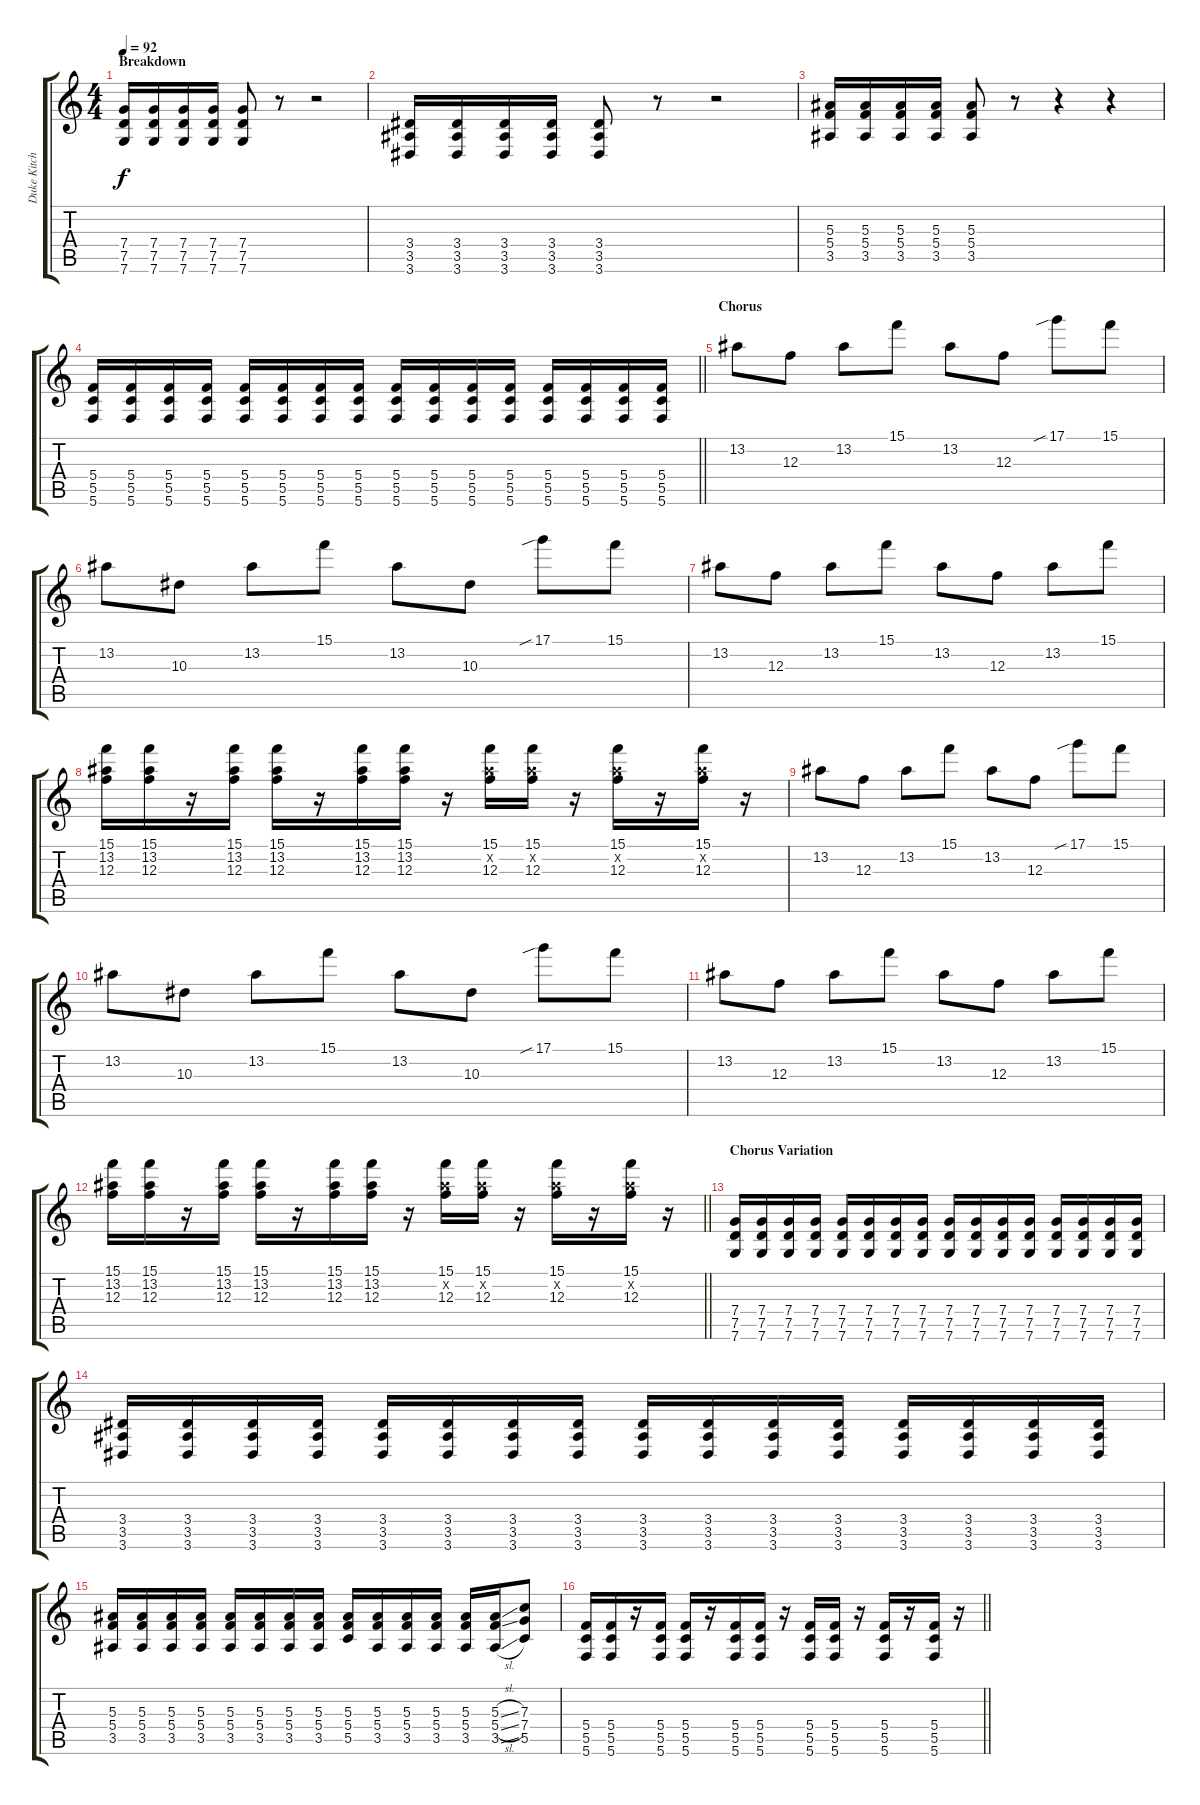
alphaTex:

\track ("Duke Kitchens (Lead Guitar)" "Duke Kitch") {instrument distortionguitar}
\staff {score tabs}
\tuning (D4 A3 F3 C3 G2 C2) {hide}
\ts (4 4)
\section ("" "Breakdown")
\tempo 92
\clef g2
\ks c
(7.4 7.5 7.6).16{dy f} (7.4 7.5 7.6).16 (7.4 7.5 7.6).16 (7.4 7.5 7.6).16 (7.4 7.5 7.6).8 r.8 r.2 |
(3.4 3.5 3.6).16 (3.4 3.5 3.6).16 (3.4 3.5 3.6).16 (3.4 3.5 3.6).16 (3.4 3.5 3.6).8 r.8 r.2 |
(5.3 5.4 3.5).16 (5.3 5.4 3.5).16 (5.3 5.4 3.5).16 (5.3 5.4 3.5).16 (5.3 5.4 3.5).8 r.8 r.4 r.4 |
\barLineRight lightlight
(5.4 5.5 5.6).16 (5.4 5.5 5.6).16 (5.4 5.5 5.6).16 (5.4 5.5 5.6).16 (5.4 5.5 5.6).16 (5.4 5.5 5.6).16 (5.4 5.5 5.6).16 (5.4 5.5 5.6).16 (5.4 5.5 5.6).16 (5.4 5.5 5.6).16 (5.4 5.5 5.6).16 (5.4 5.5 5.6).16 (5.4 5.5 5.6).16 (5.4 5.5 5.6).16 (5.4 5.5 5.6).16 (5.4 5.5 5.6).16 |
\section ("" "Chorus")
13.2.8 12.3.8 13.2.8 15.1.8 13.2.8 12.3.8 17.1{sib}.8 15.1.8 |
13.2.8 10.3.8 13.2.8 15.1.8 13.2.8 10.3.8 17.1{sib}.8 15.1.8 |
13.2.8 12.3.8 13.2.8 15.1.8 13.2.8 12.3.8 13.2.8 15.1.8 |
(15.1 13.2 12.3).16 (15.1 13.2 12.3).16 r.16 (15.1 13.2 12.3).16 (15.1 13.2 12.3).16 r.16 (15.1 13.2 12.3).16 (15.1 13.2 12.3).16 r.16 (15.1 13.2{x} 12.3).16 (15.1 13.2{x} 12.3).16 r.16 (15.1 13.2{x} 12.3).16 r.16 (15.1 13.2{x} 12.3).16 r.16 |
13.2.8 12.3.8 13.2.8 15.1.8 13.2.8 12.3.8 17.1{sib}.8 15.1.8 |
13.2.8 10.3.8 13.2.8 15.1.8 13.2.8 10.3.8 17.1{sib}.8 15.1.8 |
13.2.8 12.3.8 13.2.8 15.1.8 13.2.8 12.3.8 13.2.8 15.1.8 |
\barLineRight lightlight
(15.1 13.2 12.3).16 (15.1 13.2 12.3).16 r.16 (15.1 13.2 12.3).16 (15.1 13.2 12.3).16 r.16 (15.1 13.2 12.3).16 (15.1 13.2 12.3).16 r.16 (15.1 13.2{x} 12.3).16 (15.1 13.2{x} 12.3).16 r.16 (15.1 13.2{x} 12.3).16 r.16 (15.1 13.2{x} 12.3).16 r.16 |
\section ("" "Chorus Variation")
(7.4 7.5 7.6).16 (7.4 7.5 7.6).16 (7.4 7.5 7.6).16 (7.4 7.5 7.6).16 (7.4 7.5 7.6).16 (7.4 7.5 7.6).16 (7.4 7.5 7.6).16 (7.4 7.5 7.6).16 (7.4 7.5 7.6).16 (7.4 7.5 7.6).16 (7.4 7.5 7.6).16 (7.4 7.5 7.6).16 (7.4 7.5 7.6).16 (7.4 7.5 7.6).16 (7.4 7.5 7.6).16 (7.4 7.5 7.6).16 |
(3.4 3.5 3.6).16 (3.4 3.5 3.6).16 (3.4 3.5 3.6).16 (3.4 3.5 3.6).16 (3.4 3.5 3.6).16 (3.4 3.5 3.6).16 (3.4 3.5 3.6).16 (3.4 3.5 3.6).16 (3.4 3.5 3.6).16 (3.4 3.5 3.6).16 (3.4 3.5 3.6).16 (3.4 3.5 3.6).16 (3.4 3.5 3.6).16 (3.4 3.5 3.6).16 (3.4 3.5 3.6).16 (3.4 3.5 3.6).16 |
(5.3 5.4 3.5).16 (5.3 5.4 3.5).16 (5.3 5.4 3.5).16 (5.3 5.4 3.5).16 (5.3 5.4 3.5).16 (5.3 5.4 3.5).16 (5.3 5.4 3.5).16 (5.3 5.4 3.5).16 (5.3 5.4 5.5).16 (5.3 5.4 3.5).16 (5.3 5.4 3.5).16 (5.3 5.4 3.5).16 (5.3 5.4 3.5).16 (5.3{sl} 5.4{sl} 3.5{sl}).16 (7.3 7.4 5.5).8 |
\barLineRight lightlight
(5.4 5.5 5.6).16 (5.4 5.5 5.6).16 r.16 (5.4 5.5 5.6).16 (5.4 5.5 5.6).16 r.16 (5.4 5.5 5.6).16 (5.4 5.5 5.6).16 r.16 (5.4 5.5 5.6).16 (5.4 5.5 5.6).16 r.16 (5.4 5.5 5.6).16 r.16 (5.4 5.5 5.6).16 r.16
